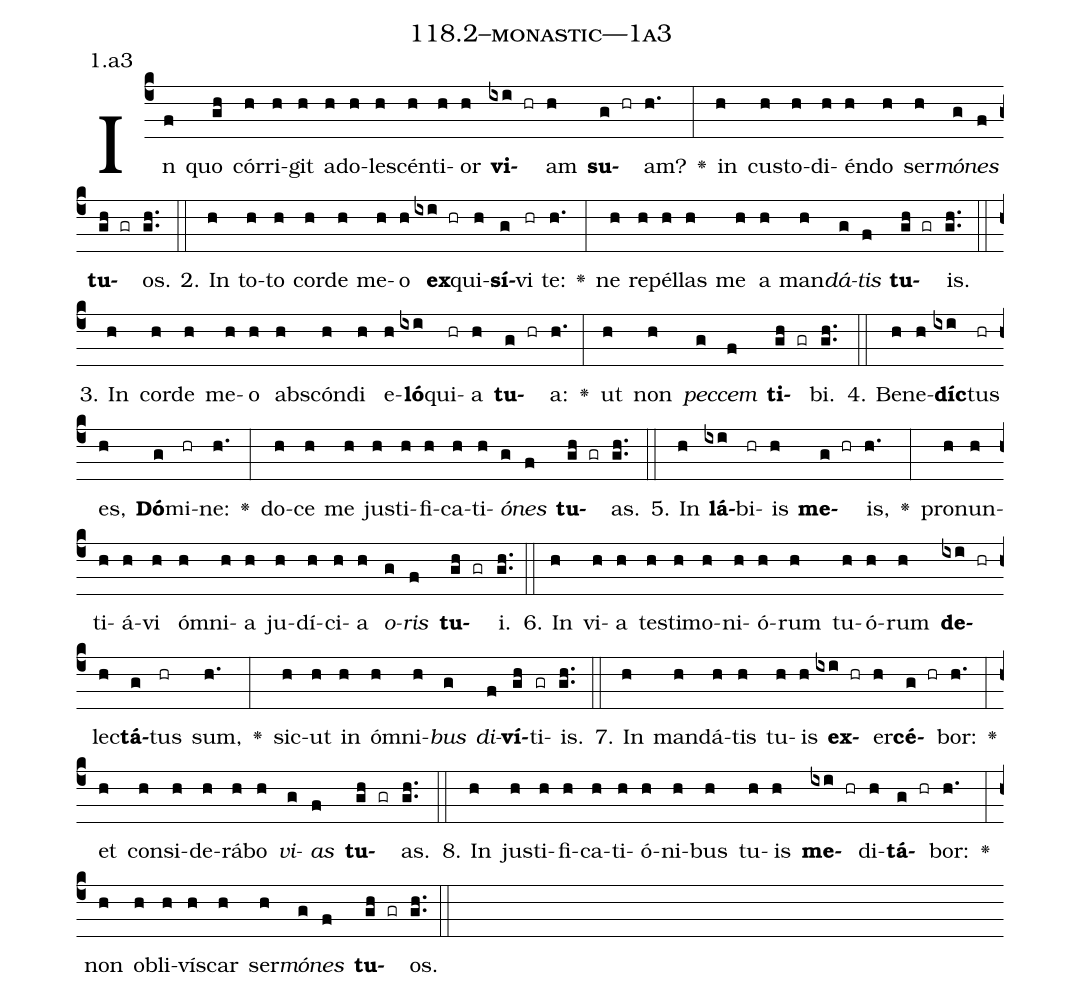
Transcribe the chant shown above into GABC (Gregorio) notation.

name: 118.2--monastic---1a3;
annotation: 1.a3;
%%
(c4)In(f) quo(gh) cór(h)ri(h)git(h) ad(h)o(h)le(h)scén(h)ti(h)or(h) <b>vi</b>(ixi hr)am(h) <b>su</b>(g hr)am?(h.) <v>\greheightstar</v>(:) in(h) cus(h)to(h)di(h)én(h)do(h) ser(h)<i>mó</i>(g)<i>nes</i>(f) <b>tu</b>(gh gr)os.(gh..) (::)
2. In(h) to(h)to(h) cor(h)de(h) me(h)o(h) <b>ex</b>(ixi hr)qui(h)<b>sí</b>(g)vi(hr) te:(h.) <v>\greheightstar</v>(:) ne(h) re(h)pél(h)las(h) me(h) a(h) man(h)<i>dá</i>(g)<i>tis</i>(f) <b>tu</b>(gh gr)is.(gh..) (::)
3. In(h) cor(h)de(h) me(h)o(h) abs(h)cón(h)di(h) e(h)<b>ló</b>(ixi)qui(hr)a(h) <b>tu</b>(g hr)a:(h.) <v>\greheightstar</v>(:) ut(h) non(h) <i>pec</i>(g)<i>cem</i>(f) <b>ti</b>(gh gr)bi.(gh..) (::)
4. Be(h)ne(h)<b>díc</b>(ixi)tus(hr) es,(h) <b>Dó</b>(g)mi(hr)ne:(h.) <v>\greheightstar</v>(:) do(h)ce(h) me(h) jus(h)ti(h)fi(h)ca(h)ti(h)<i>ó</i>(g)<i>nes</i>(f) <b>tu</b>(gh gr)as.(gh..) (::)
5. In(h) <b>lá</b>(ixi)bi(hr)is(h) <b>me</b>(g hr)is,(h.) <v>\greheightstar</v>(:) pro(h)nun(h)ti(h)á(h)vi(h) óm(h)ni(h)a(h) ju(h)dí(h)ci(h)a(h) <i>o</i>(g)<i>ris</i>(f) <b>tu</b>(gh gr)i.(gh..) (::)
6. In(h) vi(h)a(h) tes(h)ti(h)mo(h)ni(h)ó(h)rum(h) tu(h)ó(h)rum(h) <b>de</b>(ixi hr)lec(h)<b>tá</b>(g)tus(hr) sum,(h.) <v>\greheightstar</v>(:) sic(h)ut(h) in(h) óm(h)ni(h)<i>bus</i>(g) <i>di</i>(f)<b>ví</b>(gh)ti(gr)is.(gh..) (::)
7. In(h) man(h)dá(h)tis(h) tu(h)is(h) <b>ex</b>(ixi hr)er(h)<b>cé</b>(g hr)bor:(h.) <v>\greheightstar</v>(:) et(h) con(h)si(h)de(h)rá(h)bo(h) <i>vi</i>(g)<i>as</i>(f) <b>tu</b>(gh gr)as.(gh..) (::)
8. In(h) jus(h)ti(h)fi(h)ca(h)ti(h)ó(h)ni(h)bus(h) tu(h)is(h) <b>me</b>(ixi hr)di(h)<b>tá</b>(g hr)bor:(h.) <v>\greheightstar</v>(:) non(h) ob(h)li(h)vís(h)car(h) ser(h)<i>mó</i>(g)<i>nes</i>(f) <b>tu</b>(gh gr)os.(gh..) (::)
